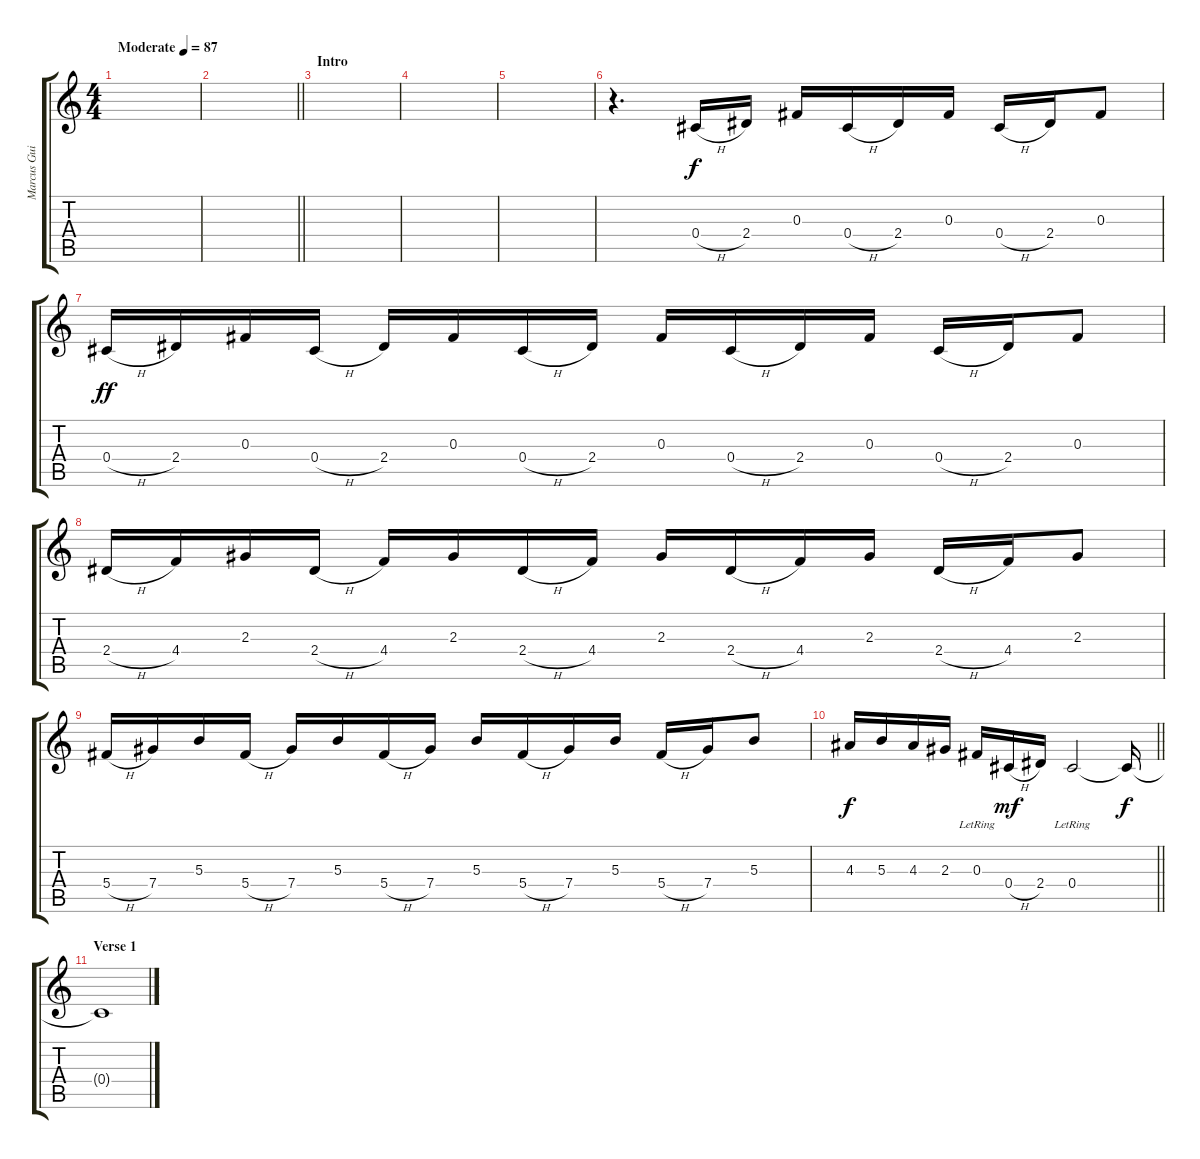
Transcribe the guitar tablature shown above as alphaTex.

\track ("Marcus Guitar" "Marcus Gui") {instrument electricguitarclean}
\staff {score tabs}
\tuning (Eb4 Bb3 Gb3 Db3 Ab2 Eb2) {hide}
\ts (4 4)
\tempo (87 "Moderate")
\clef g2
\ks c
|
\barLineRight lightlight
|
\section ("" "Intro")
|
|
|
r.4{d} 0.4{h}.16 2.4.16 0.3.16 0.4{h}.16 2.4.16 0.3.16 0.4{h}.16 2.4.16 0.3.8 |
0.4{h}.16{dy ff} 2.4.16 0.3.16 0.4{h}.16 2.4.16 0.3.16 0.4{h}.16 2.4.16 0.3.16 0.4{h}.16 2.4.16 0.3.16 0.4{h}.16 2.4.16 0.3.8 |
2.4{h}.16 4.4.16 2.3.16 2.4{h}.16 4.4.16 2.3.16 2.4{h}.16 4.4.16 2.3.16 2.4{h}.16 4.4.16 2.3.16 2.4{h}.16 4.4.16 2.3.8 |
5.4{h}.16 7.4.16 5.3.16 5.4{h}.16 7.4.16 5.3.16 5.4{h}.16 7.4.16 5.3.16 5.4{h}.16 7.4.16 5.3.16 5.4{h}.16 7.4.16 5.3.8 |
\barLineRight lightlight
4.3.16{dy f} 5.3.16 4.3.16 2.3.16 0.3{lr}.16 0.4{h}.16{dy mf} 2.4.16 0.4{lr}.2 0.4{t}.16{dy f} |
\section ("" "Verse 1")
0.4{t}.1
